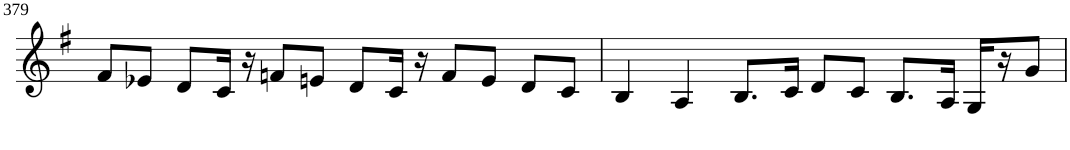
**kern
*part1
*staff1
*I"Violin
!!LO:PB:g=z
*clefG2
*k[f#]
*G:
*M6/4
=379
8f#/L
8e-X/J
8d/L
16c/Jk
16r
8fn/L
8en/J
8d/L
16c/Jk
16r
8f/L
8e/J
8d/L
8c/J
=380
4B/
4A/
8.B/L
16c/Jk
8d/L
8c/J
8.B/L
16A/Jk
16G/LL
16r
8g/J
=
*-
